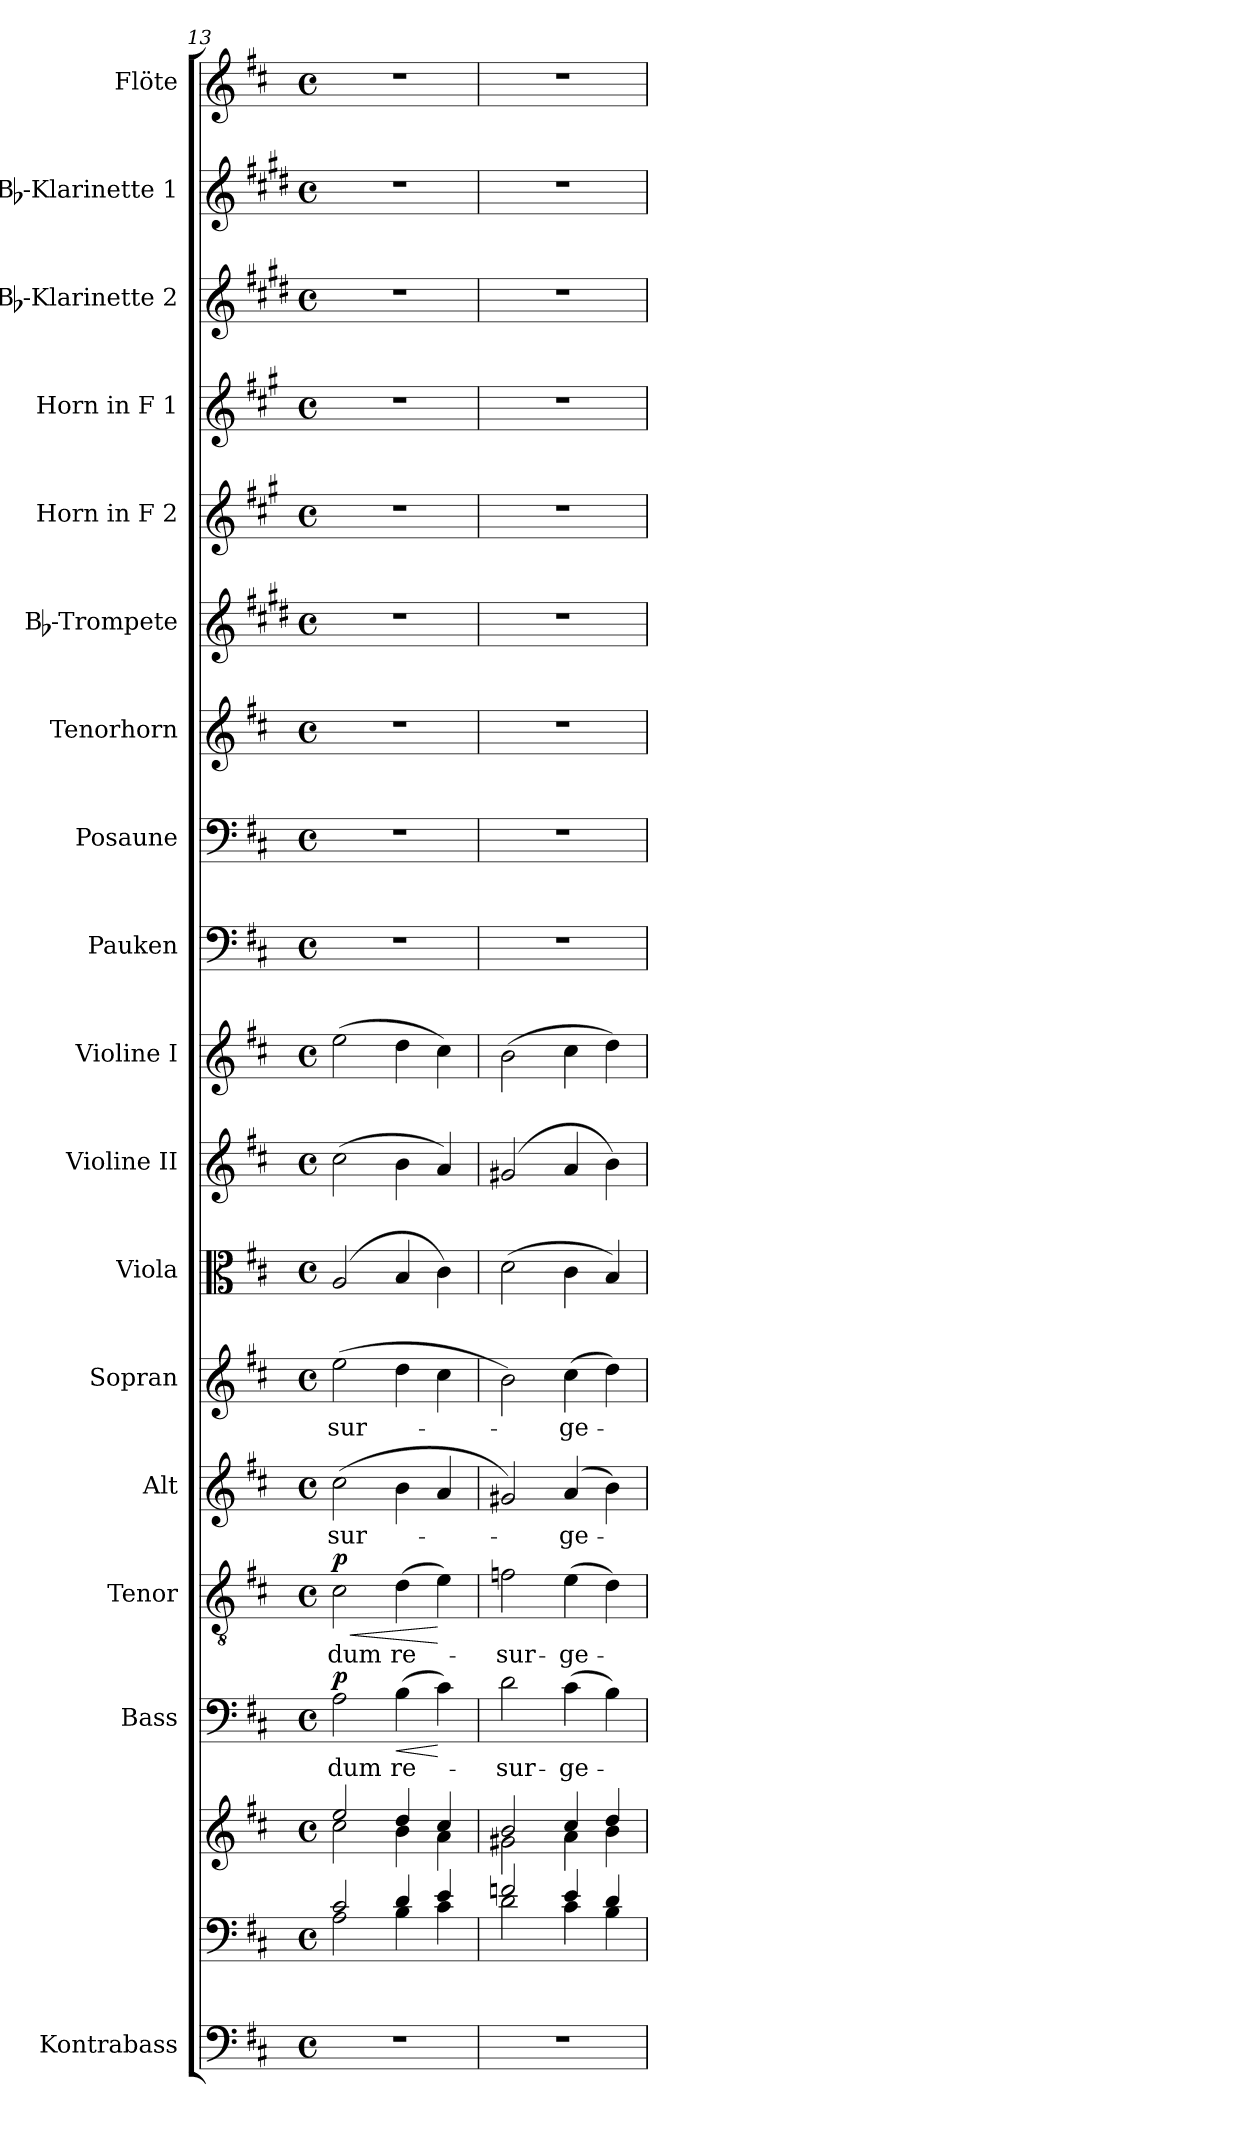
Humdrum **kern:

**kern	**kern	**kern	**kern	**text	**dynam	**kern	**text	**dynam	**kern	**text	**kern	**text	**kern	**kern	**kern	**kern	**kern	**kern	**kern	**kern	**kern	**kern	**kern	**kern
*part18	*part17	*part17	*part16	*part16	*part16	*part15	*part15	*part15	*part14	*part14	*part13	*part13	*part12	*part11	*part10	*part9	*part8	*part7	*part6	*part5	*part4	*part3	*part2	*part1
*staff19	*staff18	*staff17	*staff16	*staff16	*staff16	*staff15	*staff15	*staff15	*staff14	*staff14	*staff13	*staff13	*staff12	*staff11	*staff10	*staff9	*staff8	*staff7	*staff6	*staff5	*staff4	*staff3	*staff2	*staff1
*I"Kontrabass	*	*	*I"Bass	*	*	*I"Tenor	*	*	*I"Alt	*	*I"Sopran	*	*I"Viola	*I"Violine II	*I"Violine I	*I"Pauken	*I"Posaune	*I"Tenorhorn	*I"Bb-Trompete	*I"Horn in F 2	*I"Horn in F 1	*I"Bb-Klarinette 2	*I"Bb-Klarinette 1	*I"Flöte
*I'Kb.	*	*	*I'B.	*	*	*I'T.	*	*	*I'A.	*	*I'S.	*	*I'Vla.	*I'Vl. II	*I'Vl. I	*I'Pk.	*I'Pos.	*I'T. Hrn.	*I'Bb Trp.	*	*	*I'Bb Kl. 2	*I'Bb Kl. 1	*I'Fl.
*clefF4	*clefF4	*clefG2	*clefF4	*	*	*clefGv2	*	*	*clefG2	*	*clefG2	*	*clefC3	*clefG2	*clefG2	*clefF4	*clefF4	*clefG2	*clefG2	*clefG2	*clefG2	*clefG2	*clefG2	*clefG2
*ITrd7c12	*	*	*	*	*	*	*	*	*	*	*	*	*	*	*	*	*	*ITrd8c14	*ITrd1c2	*ITrd4c7	*ITrd4c7	*ITrd1c2	*ITrd1c2	*
*k[f#c#]	*k[f#c#]	*k[f#c#]	*k[f#c#]	*	*	*k[f#c#]	*	*	*k[f#c#]	*	*k[f#c#]	*	*k[f#c#]	*k[f#c#]	*k[f#c#]	*k[f#c#]	*k[f#c#]	*k[f#c#]	*k[f#c#]	*k[f#c#]	*k[f#c#]	*k[f#c#]	*k[f#c#]	*k[f#c#]
*D:	*D:	*D:	*D:	*	*	*D:	*	*	*D:	*	*D:	*	*D:	*D:	*D:	*D:	*D:	*D:	*D:	*D:	*D:	*D:	*D:	*D:
*M4/4	*M4/4	*M4/4	*M4/4	*	*	*M4/4	*	*	*M4/4	*	*M4/4	*	*M4/4	*M4/4	*M4/4	*M4/4	*M4/4	*M4/4	*M4/4	*M4/4	*M4/4	*M4/4	*M4/4	*M4/4
*met(c)	*met(c)	*met(c)	*met(c)	*	*	*met(c)	*	*	*met(c)	*	*met(c)	*	*met(c)	*met(c)	*met(c)	*met(c)	*met(c)	*met(c)	*met(c)	*met(c)	*met(c)	*met(c)	*met(c)	*met(c)
=13	=13	=13	=13	=13	=13	=13	=13	=13	=13	=13	=13	=13	=13	=13	=13	=13	=13	=13	=13	=13	=13	=13	=13	=13
*	*^	*^	*	*	*	*	*	*	*	*	*	*	*	*	*	*	*	*	*	*	*	*	*	*
!	!	!	!	!	!	!LO:LY:b	!LO:DY:a	!	!LO:LY:b	!LO:HP:b	!	!LO:LY:b	!	!LO:LY:b	!	!	!	!	!	!	!	!	!	!	!	!
!	!	!	!	!	!	!	!	!	!	!LO:DY:n=1:a	!	!	!	!	!	!	!	!	!	!	!	!	!	!	!	!
1r	2c#/	2A\	2ee/	2cc#\	2A\	dum	p	2c#\	dum	< p	(>2cc#\	-sur-	(>2ee\	-sur-	(2A/	(>2cc#\	(>2ee\	1r	1r	1r	1r	1r	1r	1r	1r	1r
!	!	!	!	!	!	!LO:LY:b	!LO:HP:b	!	!LO:LY:b	!	!	!	!	!	!	!	!	!	!	!	!	!	!	!	!	!
.	4d/	4B\	4dd/	4b\	(>4B\	re-	<	(>4d\	re-	.	4b\	.	4dd\	.	4B/	4b\	4dd\	.	.	.	.	.	.	.	.	.
.	4e/	4c#\	4cc#/	4a\	4c#\)	.	[	4e\)	.	[	4a/	.	4cc#\	.	4c#\)	4a/)	4cc#\)	.	.	.	.	.	.	.	.	.
=14	=14	=14	=14	=14	=14	=14	=14	=14	=14	=14	=14	=14	=14	=14	=14	=14	=14	=14	=14	=14	=14	=14	=14	=14	=14	=14
!	!	!	!	!	!	!LO:LY:b	!	!	!LO:LY:b	!	!	!	!	!	!	!	!	!	!	!	!	!	!	!	!	!
1r	2fn/	2d\	2b/	2g#X\	2d\	-sur-	.	2fn\	-sur-	.	2g#X/)	.	2b\)	.	(>2d\	(2g#X/	(>2b\	1r	1r	1r	1r	1r	1r	1r	1r	1r
!	!	!	!	!	!	!LO:LY:b	!	!	!LO:LY:b	!	!	!LO:LY:b	!	!LO:LY:b	!	!	!	!	!	!	!	!	!	!	!	!
.	4e/	4c#\	4cc#/	4a\	(>4c#\	-ge-	.	(>4e\	-ge-	.	(4a/	-ge-	(>4cc#\	-ge-	4c#\	4a/	4cc#\	.	.	.	.	.	.	.	.	.
.	4d/	4B\	4dd/	4b\	4B\)	.	.	4d\)	.	.	4b\)	.	4dd\)	.	4B/)	4b\)	4dd\)	.	.	.	.	.	.	.	.	.
*	*v	*v	*	*	*	*	*	*	*	*	*	*	*	*	*	*	*	*	*	*	*	*	*	*	*	*
*	*	*v	*v	*	*	*	*	*	*	*	*	*	*	*	*	*	*	*	*	*	*	*	*	*	*
=	=	=	=	=	=	=	=	=	=	=	=	=	=	=	=	=	=	=	=	=	=	=	=	=
*-	*-	*-	*-	*-	*-	*-	*-	*-	*-	*-	*-	*-	*-	*-	*-	*-	*-	*-	*-	*-	*-	*-	*-	*-
